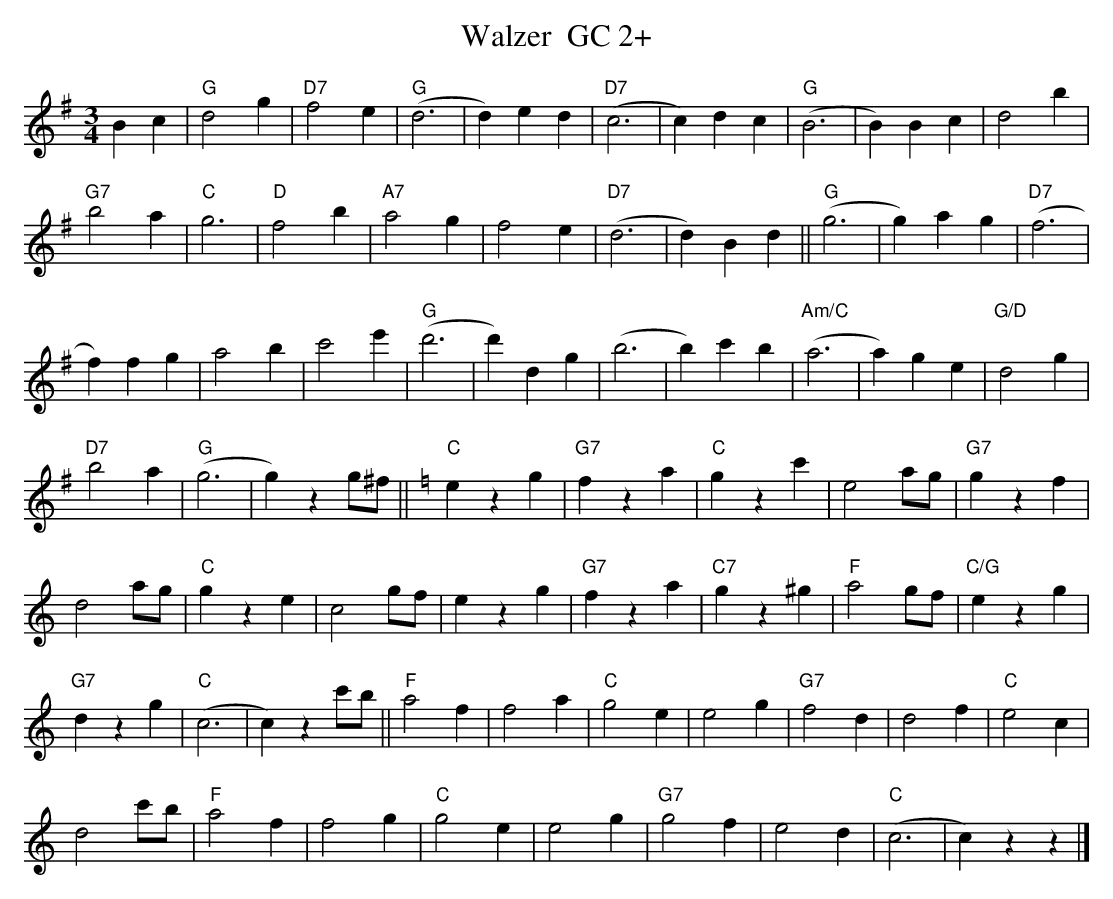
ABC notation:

X:1
T:Walzer  GC 2+
M:3/4
L:1/4
K:Gmaj%%MIDI gchordon
Bc | "G"d2g | "D7"f2e | "G"(d3 | d)ed | "D7"(c3 | c)dc | "G"(B3 | B) Bc | d2b |
"G7"b2a | "C"g3 | "D"f2b | "A7"a2g | f2e | ("D7"d3 | d)Bd || "G"(g3 | g)ag | "D7"(f3 |
f)fg | a2b | c'2e' | "G"(d'3 | d') dg | (b3 | b)c'b | "Am/C"(a3 | a) ge | "G/D"d2g |
"D7"b2a | "G"(g3 | g)z g/2^f/2 || [K:Cmaj] "C"ezg | "G7"fza | "C"gzc' | e2a/2g/2 | "G7"gzf |
d2a/2g/2 | "C"gze | c2g/2f/2 | ezg | "G7"fza | "C7"gz^g | "F"a2g/2f/2 | "C/G"ezg |
"G7"dzg | "C"(c3 | c)zc'/2b/2 || "F"a2f | f2a | "C"g2e | e2g | "G7"f2d | d2f | "C"e2c |
d2c'/2b/2 | "F"a2f | f2g | "C"g2e | e2g | "G7"g2f | e2d | "C"(c3 | c)zz |]
